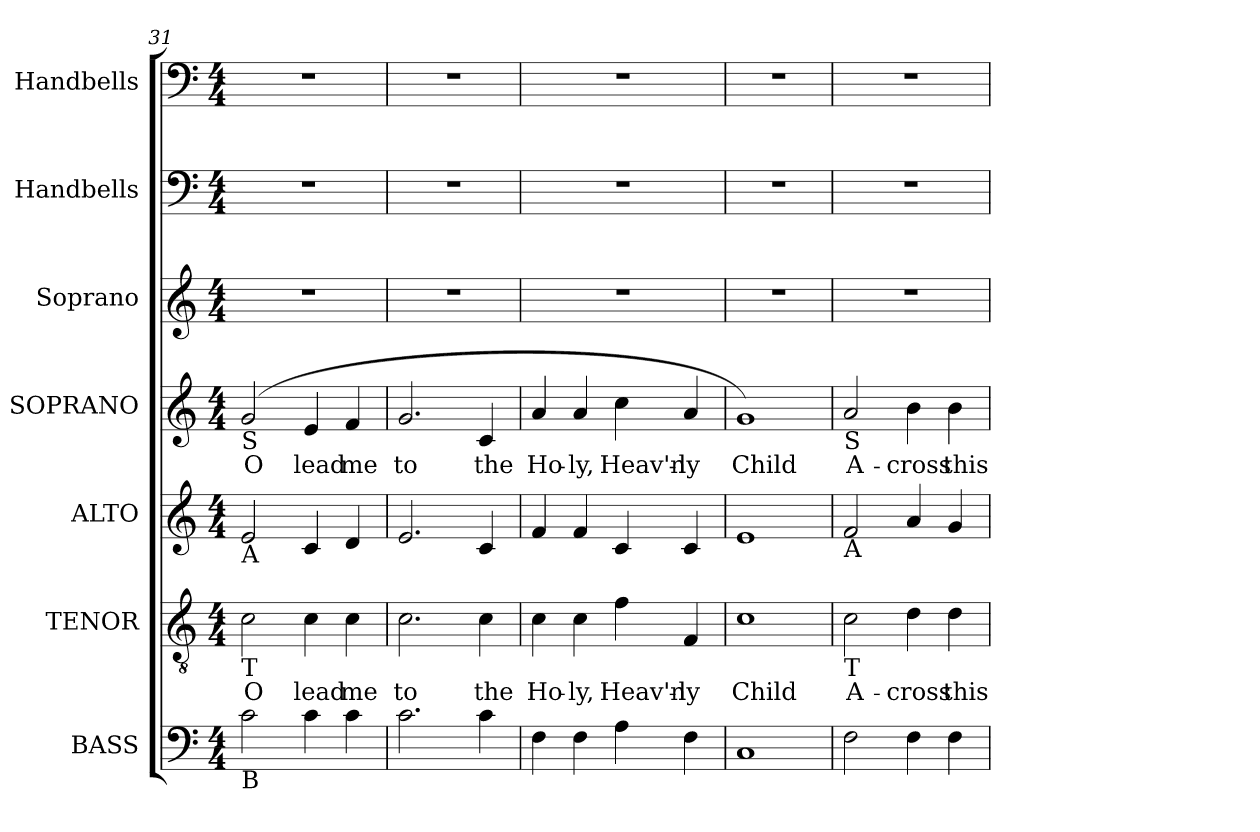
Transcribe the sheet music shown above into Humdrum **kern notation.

**kern	**kern	**text	**kern	**kern	**text	**kern	**kern	**kern
*part7	*part6	*part6	*part5	*part4	*part4	*part3	*part2	*part1
*staff7	*staff6	*staff6	*staff5	*staff4	*staff4	*staff3	*staff2	*staff1
*I"BASS	*I"TENOR	*	*I"ALTO	*I"SOPRANO	*	*I"Soprano	*I"Handbells	*I"Handbells
*I'B.	*I'T.	*	*I'A.	*I'S.	*	*I'S.	*I'H-bells.	*I'H-bells.
!!LO:LB:g=z
*clefF4	*clefGv2	*	*clefG2	*clefG2	*	*clefG2	*clefF4	*clefF4
*	*ITrd7c12	*	*	*	*	*	*	*
*k[]	*k[]	*	*k[]	*k[]	*	*k[]	*k[]	*k[]
*C:	*C:	*	*C:	*C:	*	*C:	*C:	*C:
*M4/4	*M4/4	*	*M4/4	*M4/4	*	*M4/4	*M4/4	*M4/4
=31	=31	=31	=31	=31	=31	=31	=31	=31
!	!	!LO:LY:b:color=#000000	!	!	!	!	!	!
!	!	!	!	!LO:TX:b:t=S	!	!	!	!
!	!	!	!LO:TX:b:t=A	!	!	!	!	!
!	!LO:TX:b:t=T	!	!	!	!	!	!	!
!LO:TX:b:t=B	!	!	!	!	!	!	!	!
!	!	!	!	!	!LO:LY:b:color=#000000	!	!	!
2ci\	2Ci\	O	2ei/	(2gi/	O	1r	1r	1r
!	!	!LO:LY:b:color=#000000	!	!	!	!	!	!
!	!	!	!	!	!LO:LY:b:color=#000000	!	!	!
4ci\	4Ci\	lead	4ci/	4ei/	lead	.	.	.
!	!	!LO:LY:b:color=#000000	!	!	!	!	!	!
!	!	!	!	!	!LO:LY:b:color=#000000	!	!	!
4ci\	4Ci\	me	4di/	4fi/	me	.	.	.
=32	=32	=32	=32	=32	=32	=32	=32	=32
!	!	!LO:LY:b:color=#000000	!	!	!	!	!	!
!	!	!	!	!	!LO:LY:b:color=#000000	!	!	!
2.ci\	2.Ci\	to	2.ei/	2.gi/	to	1r	1r	1r
!	!	!LO:LY:b:color=#000000	!	!	!	!	!	!
!	!	!	!	!	!LO:LY:b:color=#000000	!	!	!
4ci\	4Ci\	the	4ci/	4ci/	the	.	.	.
=33	=33	=33	=33	=33	=33	=33	=33	=33
!	!	!LO:LY:b:color=#000000	!	!	!	!	!	!
!	!	!	!	!	!LO:LY:b:color=#000000	!	!	!
4Fi\	4Ci\	Ho-	4fi/	4ai/	Ho-	1r	1r	1r
!	!	!LO:LY:b:color=#000000	!	!	!	!	!	!
!	!	!	!	!	!LO:LY:b:color=#000000	!	!	!
4Fi\	4Ci\	-ly,	4fi/	4ai/	-ly,	.	.	.
!	!	!LO:LY:b:color=#000000	!	!	!	!	!	!
!	!	!	!	!	!LO:LY:b:color=#000000	!	!	!
4Ai\	4Fi\	Heav'n-	4ci/	4cci\	Heav'n-	.	.	.
!	!	!LO:LY:b:color=#000000	!	!	!	!	!	!
!	!	!	!	!	!LO:LY:b:color=#000000	!	!	!
4Fi\	4FFi/	-ly	4ci/	4ai/	-ly	.	.	.
=34	=34	=34	=34	=34	=34	=34	=34	=34
*^	*	*	*	*	*	*	*	*
!	!	!	!LO:LY:b:color=#000000	!	!	!	!	!	!
!	!	!	!	!	!	!LO:LY:b:color=#000000	!	!	!
1Ci	1ryy	1Ci	Child	1ei	1gi)	Child	1r	1r	1r
*v	*v	*	*	*	*	*	*	*	*
!!LO:LB:g=z
=35	=35	=35	=35	=35	=35	=35	=35	=35
*^	*	*	*	*	*	*	*	*
!	!	!	!LO:LY:b:color=#000000	!	!	!	!	!	!
*v	*v	*	*	*	*	*	*	*	*
*^	*	*	*	*	*	*	*	*
!	!	!	!	!	!LO:TX:b:t=S	!	!	!	!
!	!	!	!	!LO:TX:b:t=A	!	!	!	!	!
!	!	!LO:TX:b:t=T	!	!	!	!	!	!	!
!LO:TX:b:t=B	!	!	!	!	!	!	!	!	!
!	!	!	!	!	!	!LO:LY:b:color=#000000	!	!	!
*v	*v	*	*	*	*	*	*	*	*
2Fi\	2Ci\	A-	2fi/	2ai/	A-	1r	1r	1r
!	!	!LO:LY:b:color=#000000	!	!	!	!	!	!
!	!	!	!	!	!LO:LY:b:color=#000000	!	!	!
4Fi\	4Di\	-cross	4ai/	4bi\	-cross	.	.	.
!	!	!LO:LY:b:color=#000000	!	!	!	!	!	!
!	!	!	!	!	!LO:LY:b:color=#000000	!	!	!
4Fi\	4Di\	this	4gi/	4bi\	this	.	.	.
=	=	=	=	=	=	=	=	=
*-	*-	*-	*-	*-	*-	*-	*-	*-
